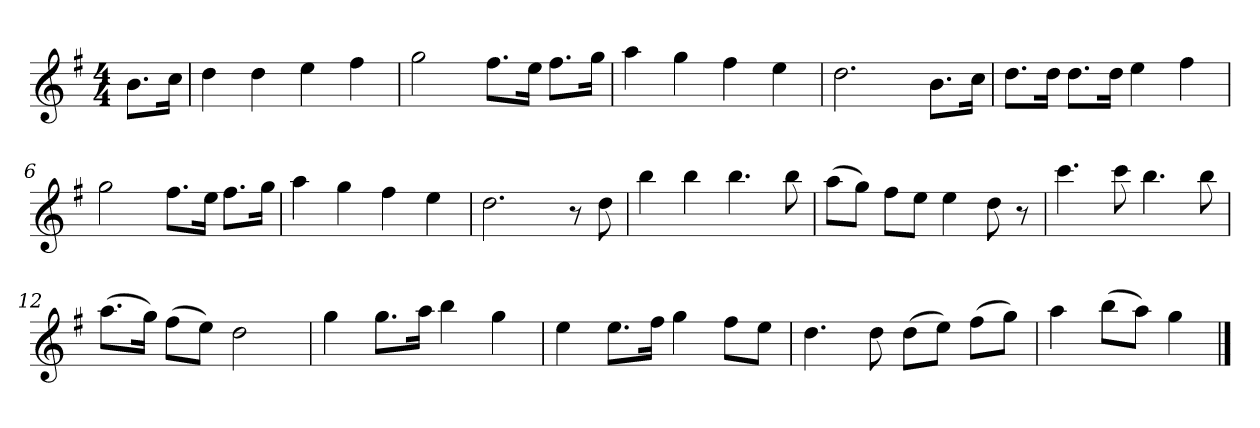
**kern
*part1
*staff1
*k[f#]
*M4/4
*MM120
=
8.bL
16ccJk
=1
4dd
4dd
4ee
4ff#
=2
2gg
8.ff#L
16eeJk
8.ff#L
16ggJk
=3
4aa
4gg
4ff#
4ee
=4
2.dd
8.bL
16ccJk
=5
8.ddL
16ddJk
8.ddL
16ddJk
4ee
4ff#
=6
2gg
8.ff#L
16eeJk
8.ff#L
16ggJk
=7
4aa
4gg
4ff#
4ee
=8
2.dd
8r
8dd
=9
4bb
4bb
4.bb
8bb
=10
(8aaL
8ggJ)
8ff#L
8eeJ
4ee
8dd
8r
=11
4.ccc
8ccc
4.bb
8bb
=12
(8.aaL
16ggJk)
(8ff#L
8eeJ)
2dd
=13
4gg
8.ggL
16aaJk
4bb
4gg
=14
4ee
8.eeL
16ff#Jk
4gg
8ff#L
8eeJ
=15
4.dd
8dd
(8ddL
8eeJ)
(8ff#L
8ggJ)
=16
4aa
(8bbL
8aaJ)
4gg
==
*-
